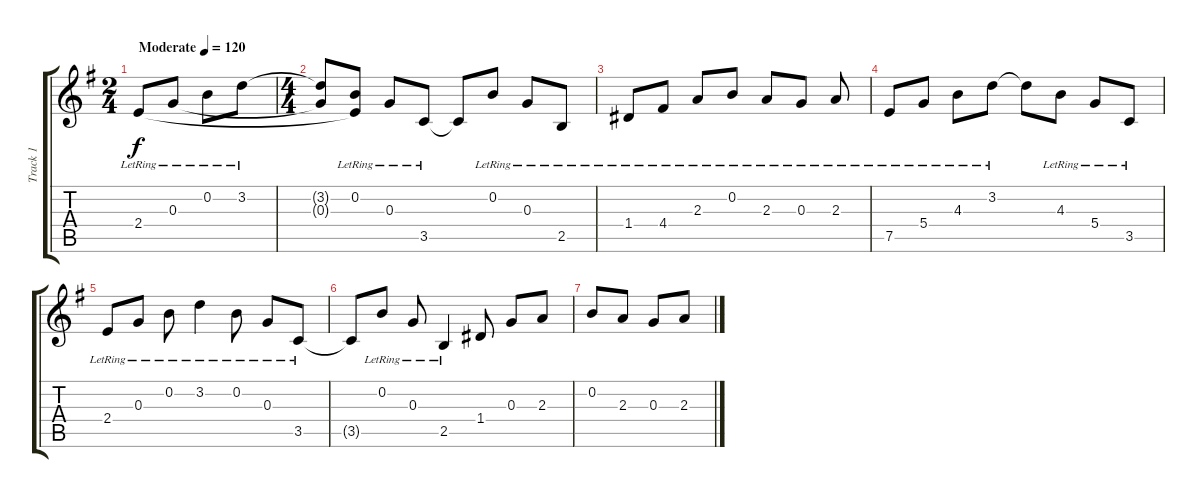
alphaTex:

\track ("Track 1" "Track 1") {instrument acousticguitarsteel}
\staff {score tabs}
\tuning (E4 B3 G3 D3 A2 E2) {hide}
\ts (2 4)
\tempo (120 "Moderate")
\clef g2
\ks eminor
2.4{lr}.8{dy f instrument acousticguitarsteel} 0.3{lr}.8 0.2{lr}.8 3.2{lr}.8 |
\ts (4 4)
(3.2{t} 0.3{t}).8 (0.2{lr} 2.4{t}).8 0.3{lr}.8 3.5{lr}.8 3.5{t}.8 0.2{lr}.8 0.3{lr}.8 2.5{lr}.8 |
1.4{lr}.8 4.4{lr}.8 2.3{lr}.8 0.2{lr}.8 2.3{lr}.8 0.3{lr}.8 2.3{lr}.8 |
7.5{lr}.8 5.4{lr}.8 4.3{lr}.8 3.2{lr}.8 3.2{t}.8 4.3{lr}.8 5.4{lr}.8 3.5{lr}.8 |
2.4{lr}.8 0.3{lr}.8 0.2{lr}.8 3.2{lr}.4 0.2{lr}.8 0.3{lr}.8 3.5{lr}.8 |
3.5{t}.8 0.2{lr}.8 0.3{lr}.8 2.5{lr}.4 1.4.8 0.3.8 2.3.8 |
0.2.8 2.3.8 0.3.8 2.3.8
